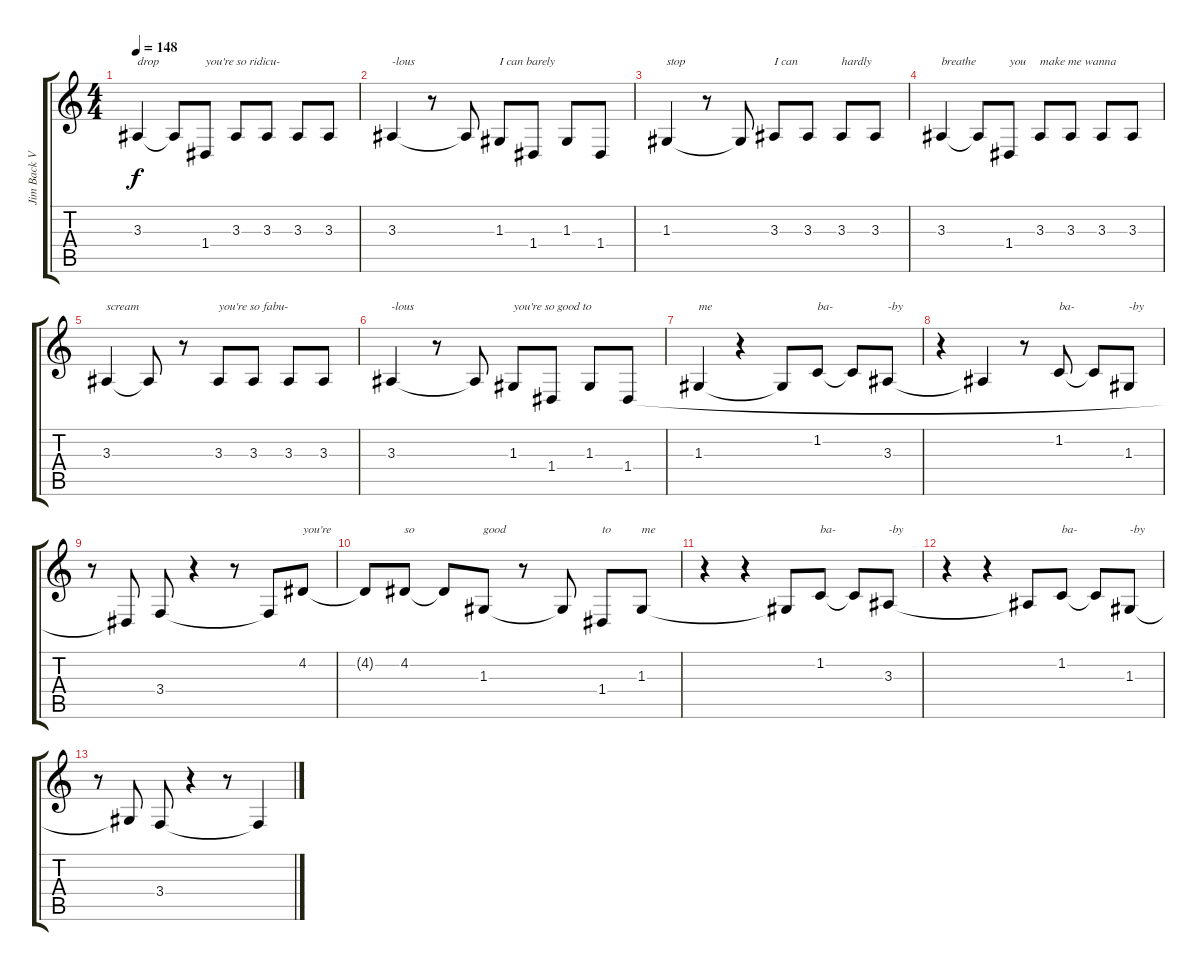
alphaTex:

\track ("Jim Back Vocals" "Jim Back V") {instrument englishhorn}
\staff {score tabs}
\tuning (E4 B3 G3 D3 A2 E2) {hide}
\ts (4 4)
\tempo 148
\clef g2
\ks c
3.3.4{txt "drop" dy f} 3.3{t}.8 1.4.8{txt "you're so ridicu-"} 3.3.8 3.3.8 3.3.8 3.3.8 |
3.3.4{txt "-lous"} r.8 3.3{t}.8 1.3.8{txt "I can barely"} 1.4.8 1.3.8 1.4.8 |
1.3.4{txt "stop"} r.8 1.3{t}.8 3.3.8{txt "I can"} 3.3.8 3.3.8{txt "hardly"} 3.3.8 |
3.3.4{txt "breathe"} 3.3{t}.8 1.4.8{txt "you"} 3.3.8{txt "make me wanna"} 3.3.8 3.3.8 3.3.8 |
3.3.4{txt "scream"} 3.3{t}.8 r.8 3.3.8{txt "you're so fabu-"} 3.3.8 3.3.8 3.3.8 |
3.3.4{txt "-lous"} r.8 3.3{t}.8 1.3.8{txt "you're so good to"} 1.4.8 1.3.8 1.4.8 |
1.3.4{txt "me"} r.4 1.3{t}.8 1.2.8{txt "ba-"} 1.2{t}.8 3.3.8{txt "-by"} |
r.4 3.3{t}.4 r.8 1.2.8{txt "ba-"} 1.2{t}.8 1.3.8{txt "-by"} |
r.8 1.4{t}.8 3.4.8 r.4 r.8 3.4{t}.8 4.2.8{txt "you're"} |
4.2{t}.8 4.2.8{txt "so"} 4.2{t}.8 1.3.8{txt "good"} r.8 1.3{t}.8 1.4.8{txt "to"} 1.3.8{txt "me"} |
r.4 r.4 1.3{t}.8 1.2.8{txt "ba-"} 1.2{t}.8 3.3.8{txt "-by"} |
r.4 r.4 3.3{t}.8 1.2.8{txt "ba-"} 1.2{t}.8 1.3.8{txt "-by"} |
r.8 1.3{t}.8 3.4.8 r.4 r.8 3.4{t}.4
